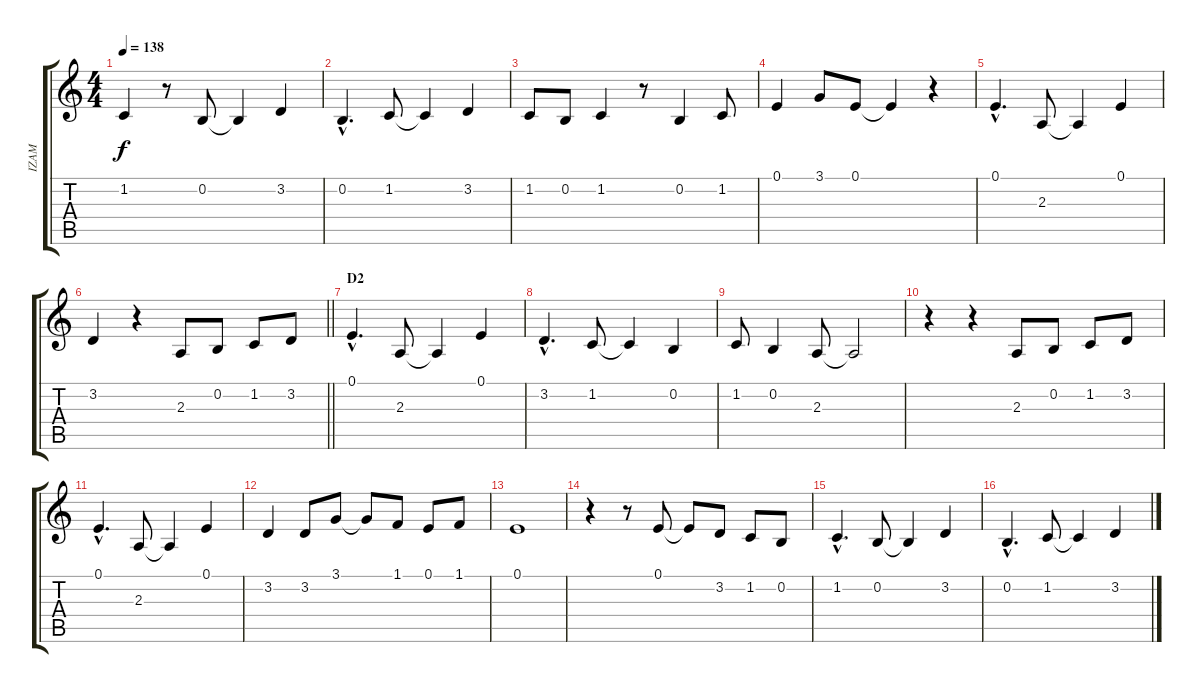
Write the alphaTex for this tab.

\track ("IZAM" "IZAM") {instrument oboe}
\staff {score tabs}
\tuning (E4 B3 G3 D3 A2 E2) {hide}
\ts (4 4)
\tempo 138
\clef g2
\ks c
1.2.4{dy f} r.8 0.2.8 0.2{t}.4 3.2.4 |
0.2{hac}.4{d} 1.2.8 1.2{t}.4 3.2.4 |
1.2.8 0.2.8 1.2.4 r.8 0.2.4 1.2.8 |
0.1.4 3.1.8 0.1.8 0.1{t}.4 r.4 |
0.1{hac}.4{d} 2.3.8 2.3{t}.4 0.1.4 |
\barLineRight lightlight
3.2.4 r.4 2.3.8 0.2.8 1.2.8 3.2.8 |
\section ("" "D2")
0.1{hac}.4{d} 2.3.8 2.3{t}.4 0.1.4 |
3.2{hac}.4{d} 1.2.8 1.2{t}.4 0.2.4 |
1.2.8 0.2.4 2.3.8 2.3{t}.2 |
r.4 r.4 2.3.8 0.2.8 1.2.8 3.2.8 |
0.1{hac}.4{d} 2.3.8 2.3{t}.4 0.1.4 |
3.2.4 3.2.8 3.1.8 3.1{t}.8 1.1.8 0.1.8 1.1.8 |
0.1.1 |
r.4 r.8 0.1.8 0.1{t}.8 3.2.8 1.2.8 0.2.8 |
1.2{hac}.4{d} 0.2.8 0.2{t}.4 3.2.4 |
0.2{hac}.4{d} 1.2.8 1.2{t}.4 3.2.4
